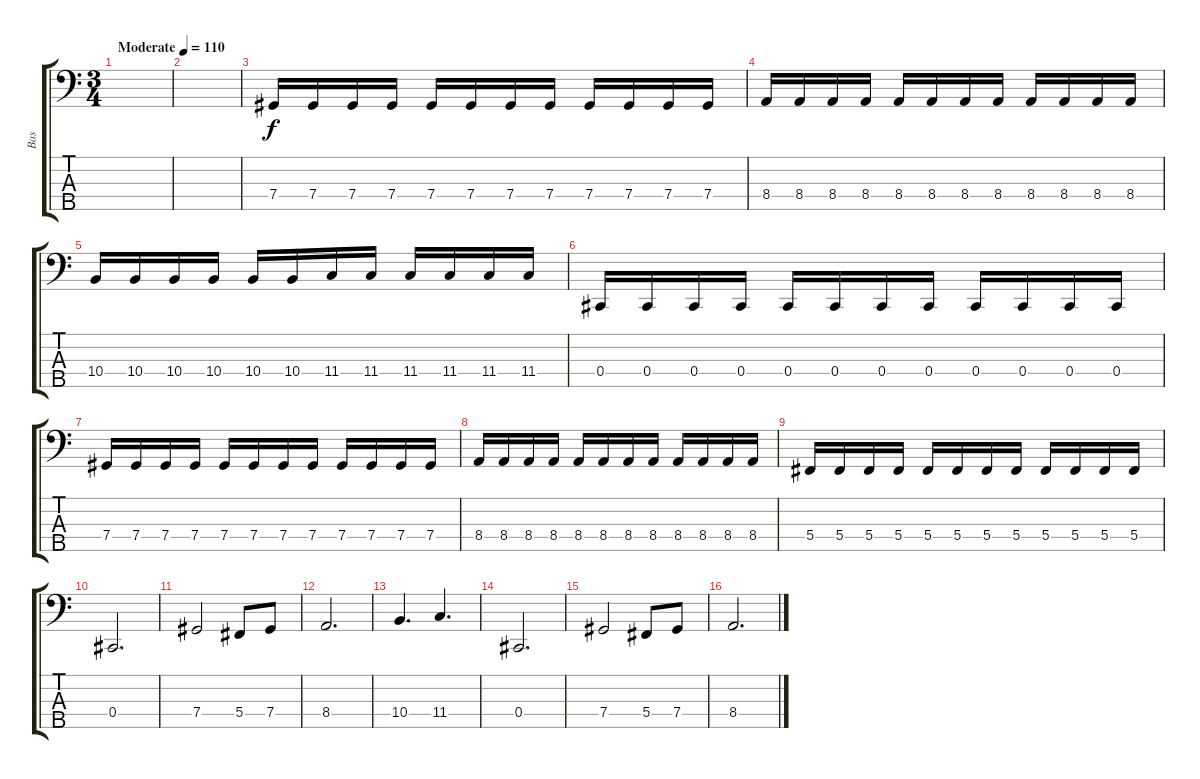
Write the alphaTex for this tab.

\track ("Bas" "Bas") {instrument electricbassfinger}
\staff {score tabs}
\tuning (E2 B1 Gb1 Db1 Ab0) {hide}
\ts (3 4)
\tempo (110 "Moderate")
\clef f4
\ks c
|
|
7.4.16 7.4.16 7.4.16 7.4.16 7.4.16 7.4.16 7.4.16 7.4.16 7.4.16 7.4.16 7.4.16 7.4.16 |
8.4.16 8.4.16 8.4.16 8.4.16 8.4.16 8.4.16 8.4.16 8.4.16 8.4.16 8.4.16 8.4.16 8.4.16 |
10.4.16 10.4.16 10.4.16 10.4.16 10.4.16 10.4.16 11.4.16 11.4.16 11.4.16 11.4.16 11.4.16 11.4.16 |
0.4.16 0.4.16 0.4.16 0.4.16 0.4.16 0.4.16 0.4.16 0.4.16 0.4.16 0.4.16 0.4.16 0.4.16 |
7.4.16 7.4.16 7.4.16 7.4.16 7.4.16 7.4.16 7.4.16 7.4.16 7.4.16 7.4.16 7.4.16 7.4.16 |
8.4.16 8.4.16 8.4.16 8.4.16 8.4.16 8.4.16 8.4.16 8.4.16 8.4.16 8.4.16 8.4.16 8.4.16 |
5.4.16 5.4.16 5.4.16 5.4.16 5.4.16 5.4.16 5.4.16 5.4.16 5.4.16 5.4.16 5.4.16 5.4.16 |
0.4.2{d} |
7.4.2 5.4.8 7.4.8 |
8.4.2{d} |
10.4.4{d} 11.4.4{d} |
0.4.2{d} |
7.4.2 5.4.8 7.4.8 |
8.4.2{d}
